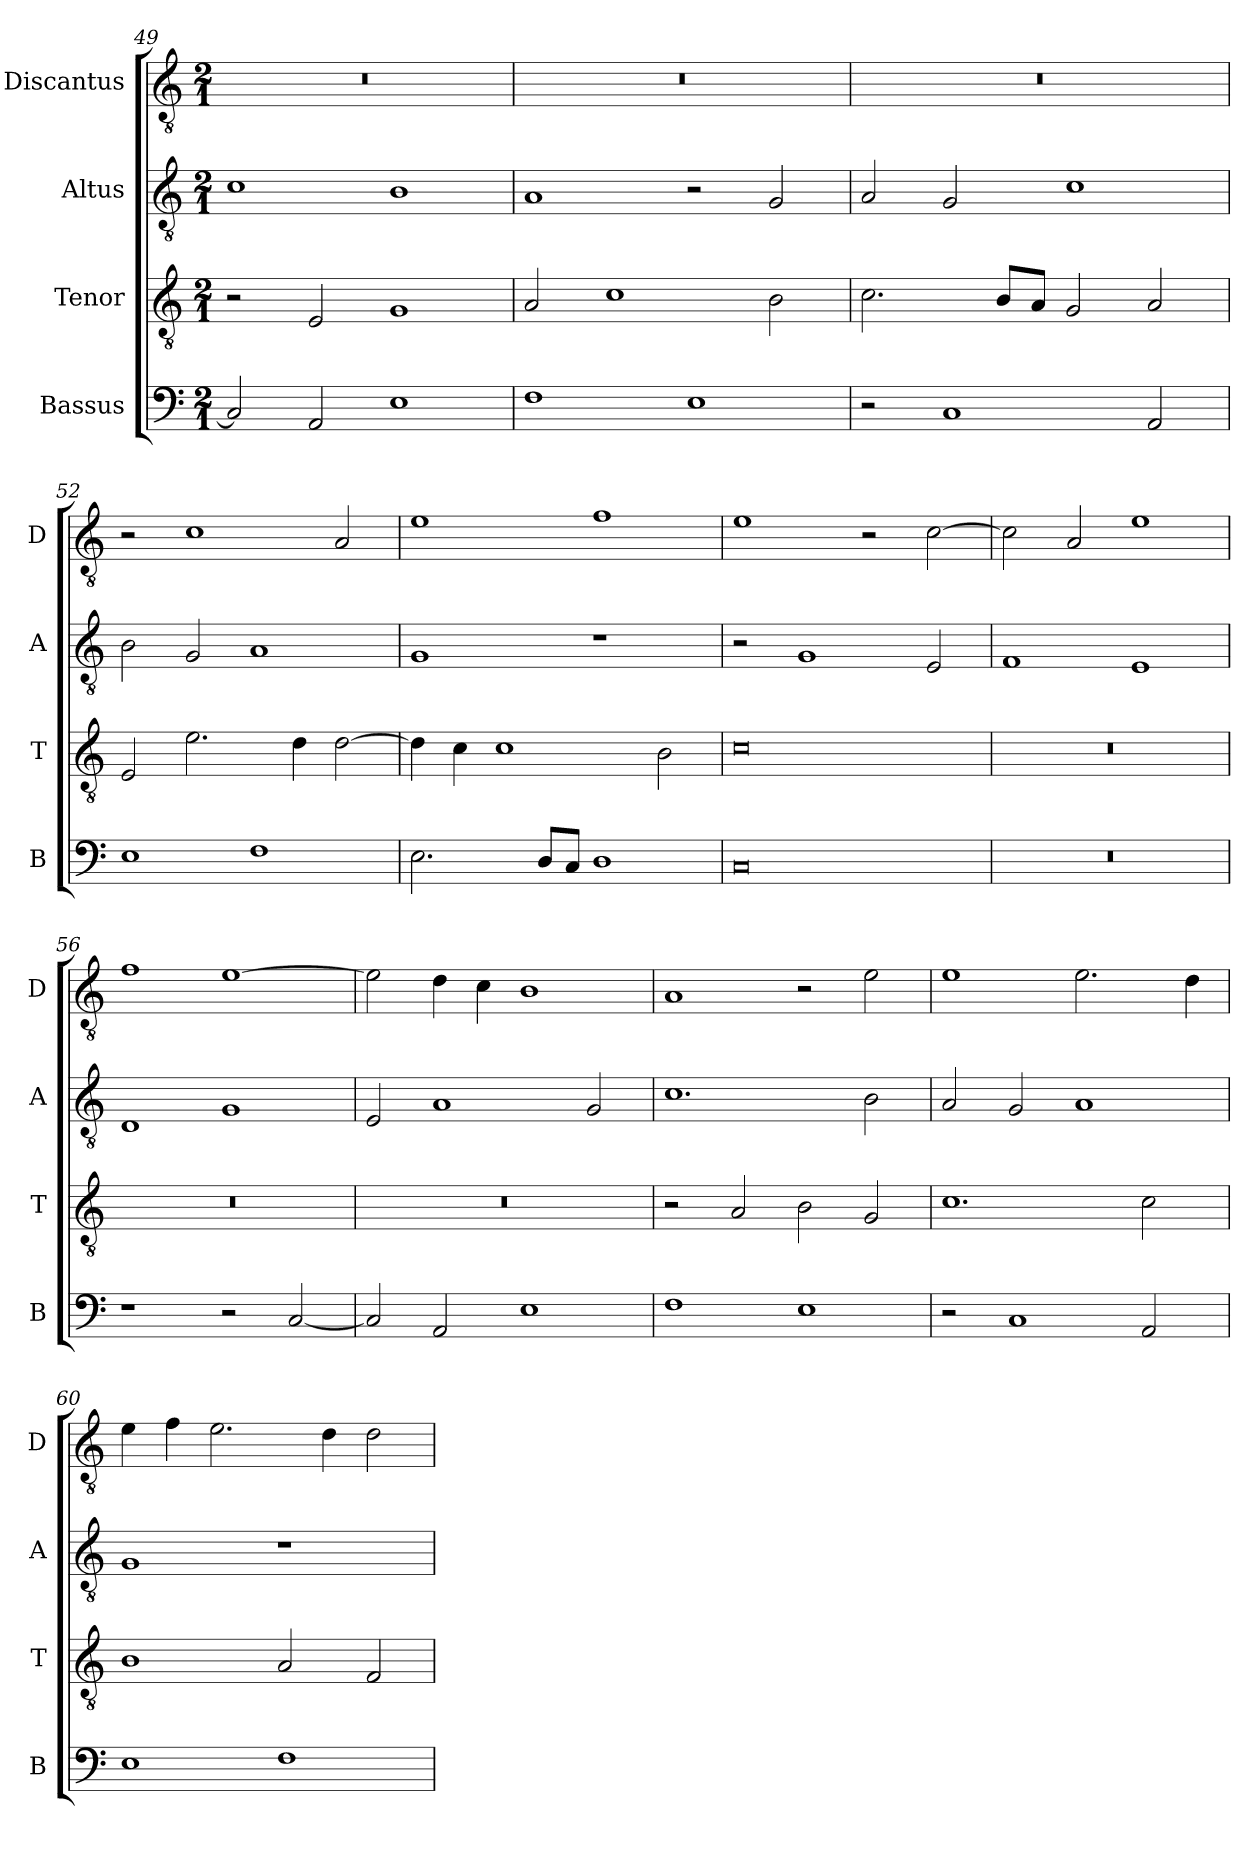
**kern	**kern	**kern	**kern
*part4	*part3	*part2	*part1
*staff4	*staff3	*staff2	*staff1
*I"Bassus	*I"Tenor	*I"Altus	*I"Discantus
*I'B	*I'T	*I'A	*I'D
*clefF4	*clefGv2	*clefGv2	*clefGv2
*k[]	*k[]	*k[]	*k[]
*M2/1	*M2/1	*M2/1	*M2/1
=49	=49	=49	=49
2C/]	2r	1c	0r
2AA/	2E/	.	.
1E	1G	1B	.
=50	=50	=50	=50
1F	2A/	1A	0r
.	1c	.	.
1E	.	2r	.
.	2B\	2G/	.
=51	=51	=51	=51
2r	2.c\	2A/	0r
1C	.	2G/	.
.	8B/L	.	.
.	8A/J	.	.
.	2G/	1c	.
2AA/	2A/	.	.
=52	=52	=52	=52
1E	2E/	2B\	2r
.	2.e\	2G/	1c
1F	.	1A	.
.	4d\	.	.
.	[2d\	.	2A/
=53	=53	=53	=53
2.E\	4d\]	1G	1e
.	4c\	.	.
.	1c	.	.
8D/L	.	.	.
8C/J	.	.	.
1D	.	1r	1f
.	2B\	.	.
=54	=54	=54	=54
0C	0c	2r	1e
.	.	1G	.
.	.	.	2r
.	.	2E/	[2c\
=55	=55	=55	=55
0r	0r	1F	2c\]
.	.	.	2A/
.	.	1E	1e
=56	=56	=56	=56
1r	0r	1D	1f
2r	.	1G	[1e
[2C/	.	.	.
=57	=57	=57	=57
2C/]	0r	2E/	2e\]
2AA/	.	1A	4d\
.	.	.	4c\
1E	.	.	1B
.	.	2G/	.
=58	=58	=58	=58
1F	2r	1.c	1A
.	2A/	.	.
1E	2B\	.	2r
.	2G/	2B\	2e\
=59	=59	=59	=59
2r	1.c	2A/	1e
1C	.	2G/	.
.	.	1A	2.e\
2AA/	2c\	.	.
.	.	.	4d\
=60	=60	=60	=60
1E	1B	1G	4e\
.	.	.	4f\
.	.	.	2.e\
1F	2A/	1r	.
.	.	.	4d\
.	2F/	.	2d\
=	=	=	=
*-	*-	*-	*-
